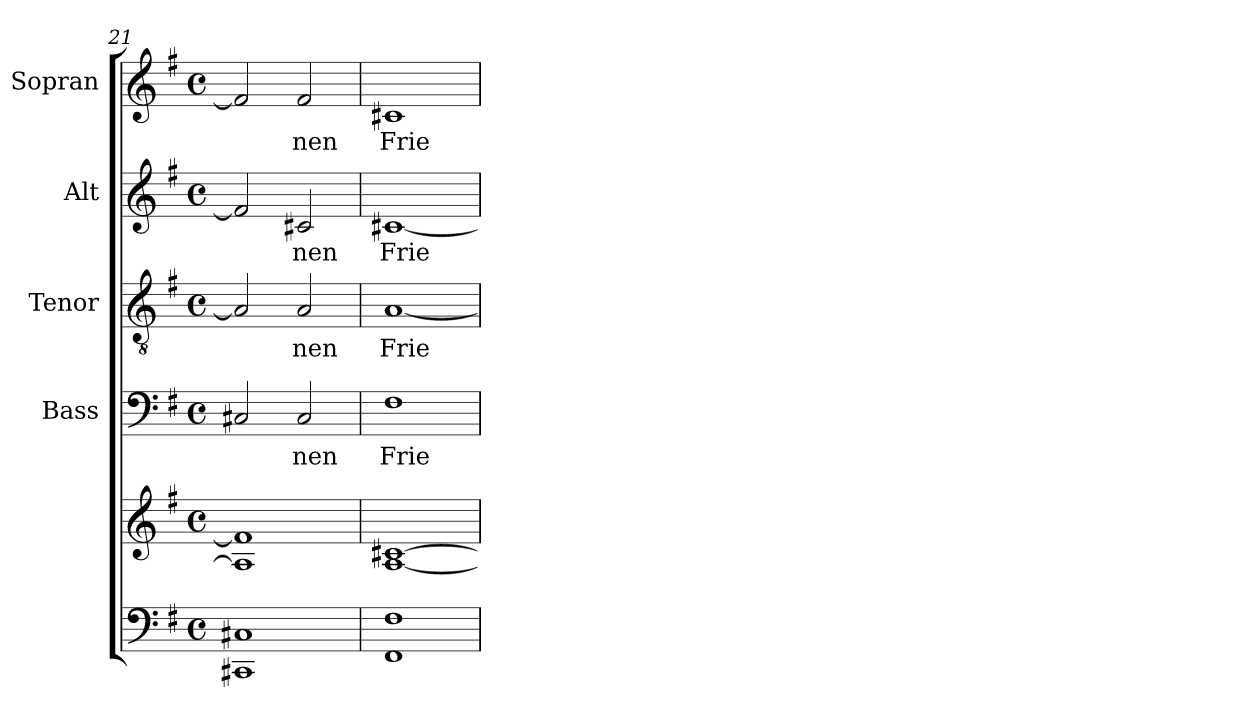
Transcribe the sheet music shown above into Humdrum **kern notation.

**kern	**kern	**kern	**text	**kern	**text	**kern	**text	**kern	**text
*part5	*part5	*part4	*part4	*part3	*part3	*part2	*part2	*part1	*part1
*staff6	*staff5	*staff4	*staff4	*staff3	*staff3	*staff2	*staff2	*staff1	*staff1
*	*	*I"Bass	*	*I"Tenor	*	*I"Alt	*	*I"Sopran	*
*	*	*I'B.	*	*I'T.	*	*I'A.	*	*I'S.	*
*clefF4	*clefG2	*clefF4	*	*clefGv2	*	*clefG2	*	*clefG2	*
*k[f#]	*k[f#]	*k[f#]	*	*k[f#]	*	*k[f#]	*	*k[f#]	*
*G:	*G:	*G:	*	*G:	*	*G:	*	*G:	*
*M4/4	*M4/4	*M4/4	*	*M4/4	*	*M4/4	*	*M4/4	*
*met(c)	*met(c)	*met(c)	*	*met(c)	*	*met(c)	*	*met(c)	*
=21	=21	=21	=21	=21	=21	=21	=21	=21	=21
*	*^	*	*	*	*	*	*	*	*
1CC#X 1C#X	1f#]	1A]	2C#X/	.	2A/]	.	2f#/]	.	2f#/]	.
!	!	!	!	!LO:LY:b	!	!LO:LY:b	!	!LO:LY:b	!	!LO:LY:b
.	.	.	2C#/	-nen	2A/	-nen	2c#X/	-nen	2f#/	-nen
*	*v	*v	*	*	*	*	*	*	*	*
!!LO:LB:g=z
=22	=22	=22	=22	=22	=22	=22	=22	=22	=22
!	!	!	!LO:LY:b	!	!LO:LY:b	!	!LO:LY:b	!	!LO:LY:b
1FF# 1F#	[1A [1c#X	1F#	Frie-	[1A	Frie-	[1c#X	Frie-	1c#X	Frie-
=	=	=	=	=	=	=	=	=	=
*-	*-	*-	*-	*-	*-	*-	*-	*-	*-
